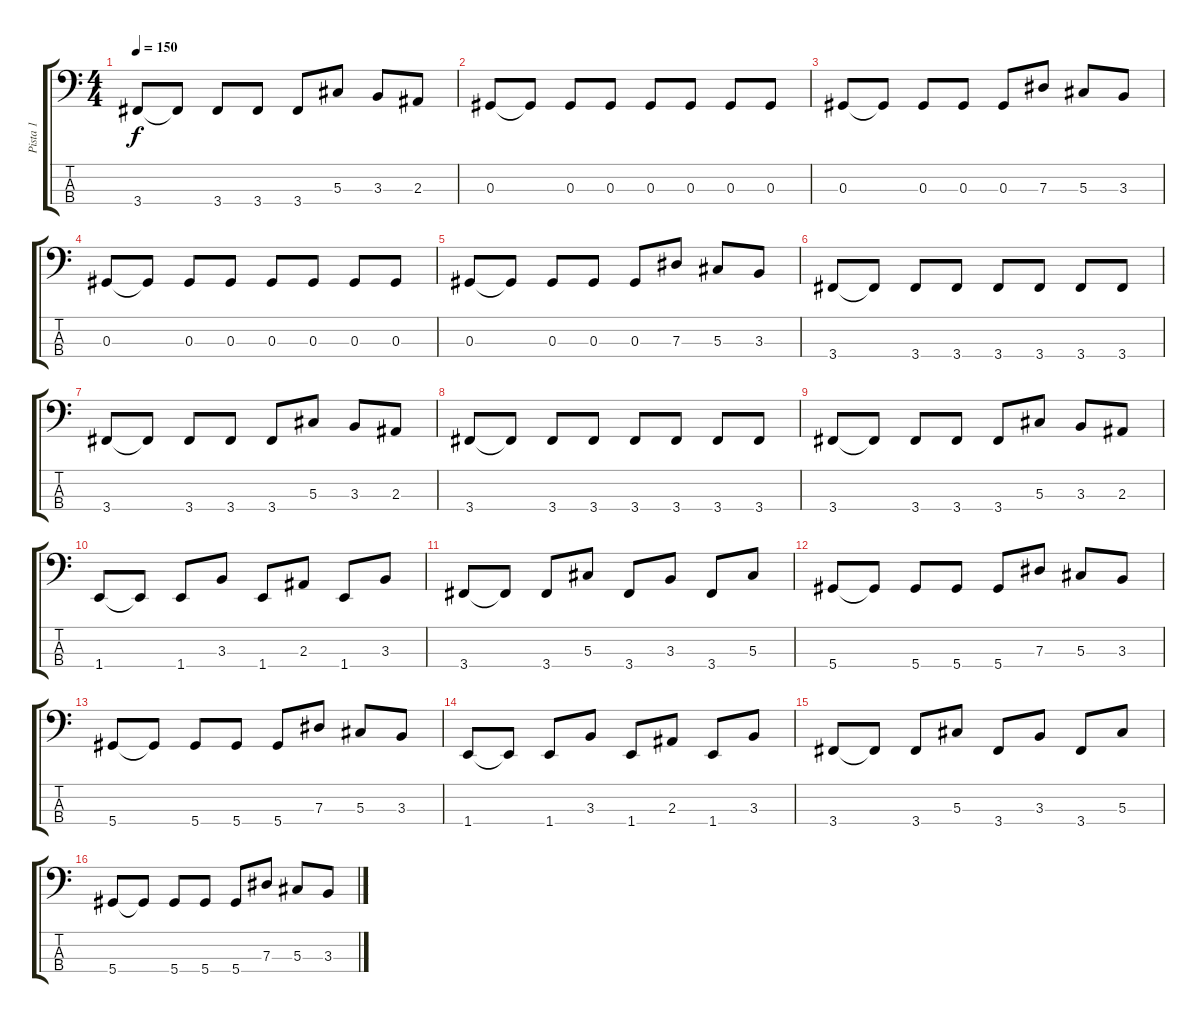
\track ("Pista 1" "Pista 1") {instrument electricbassfinger}
\staff {score tabs}
\tuning (Gb2 Db2 Ab1 Eb1) {hide}
\ts (4 4)
\tempo 150
\clef f4
\ks c
3.4.8{dy f} 3.4{t}.8 3.4.8 3.4.8 3.4.8 5.3.8 3.3.8 2.3.8 |
0.3.8 0.3{t}.8 0.3.8 0.3.8 0.3.8 0.3.8 0.3.8 0.3.8 |
0.3.8 0.3{t}.8 0.3.8 0.3.8 0.3.8 7.3.8 5.3.8 3.3.8 |
0.3.8 0.3{t}.8 0.3.8 0.3.8 0.3.8 0.3.8 0.3.8 0.3.8 |
0.3.8 0.3{t}.8 0.3.8 0.3.8 0.3.8 7.3.8 5.3.8 3.3.8 |
3.4.8 3.4{t}.8 3.4.8 3.4.8 3.4.8 3.4.8 3.4.8 3.4.8 |
3.4.8 3.4{t}.8 3.4.8 3.4.8 3.4.8 5.3.8 3.3.8 2.3.8 |
3.4.8 3.4{t}.8 3.4.8 3.4.8 3.4.8 3.4.8 3.4.8 3.4.8 |
3.4.8 3.4{t}.8 3.4.8 3.4.8 3.4.8 5.3.8 3.3.8 2.3.8 |
1.4.8 1.4{t}.8 1.4.8 3.3.8 1.4.8 2.3.8 1.4.8 3.3.8 |
3.4.8 3.4{t}.8 3.4.8 5.3.8 3.4.8 3.3.8 3.4.8 5.3.8 |
5.4.8 5.4{t}.8 5.4.8 5.4.8 5.4.8 7.3.8 5.3.8 3.3.8 |
5.4.8 5.4{t}.8 5.4.8 5.4.8 5.4.8 7.3.8 5.3.8 3.3.8 |
1.4.8 1.4{t}.8 1.4.8 3.3.8 1.4.8 2.3.8 1.4.8 3.3.8 |
3.4.8 3.4{t}.8 3.4.8 5.3.8 3.4.8 3.3.8 3.4.8 5.3.8 |
5.4.8 5.4{t}.8 5.4.8 5.4.8 5.4.8 7.3.8 5.3.8 3.3.8
